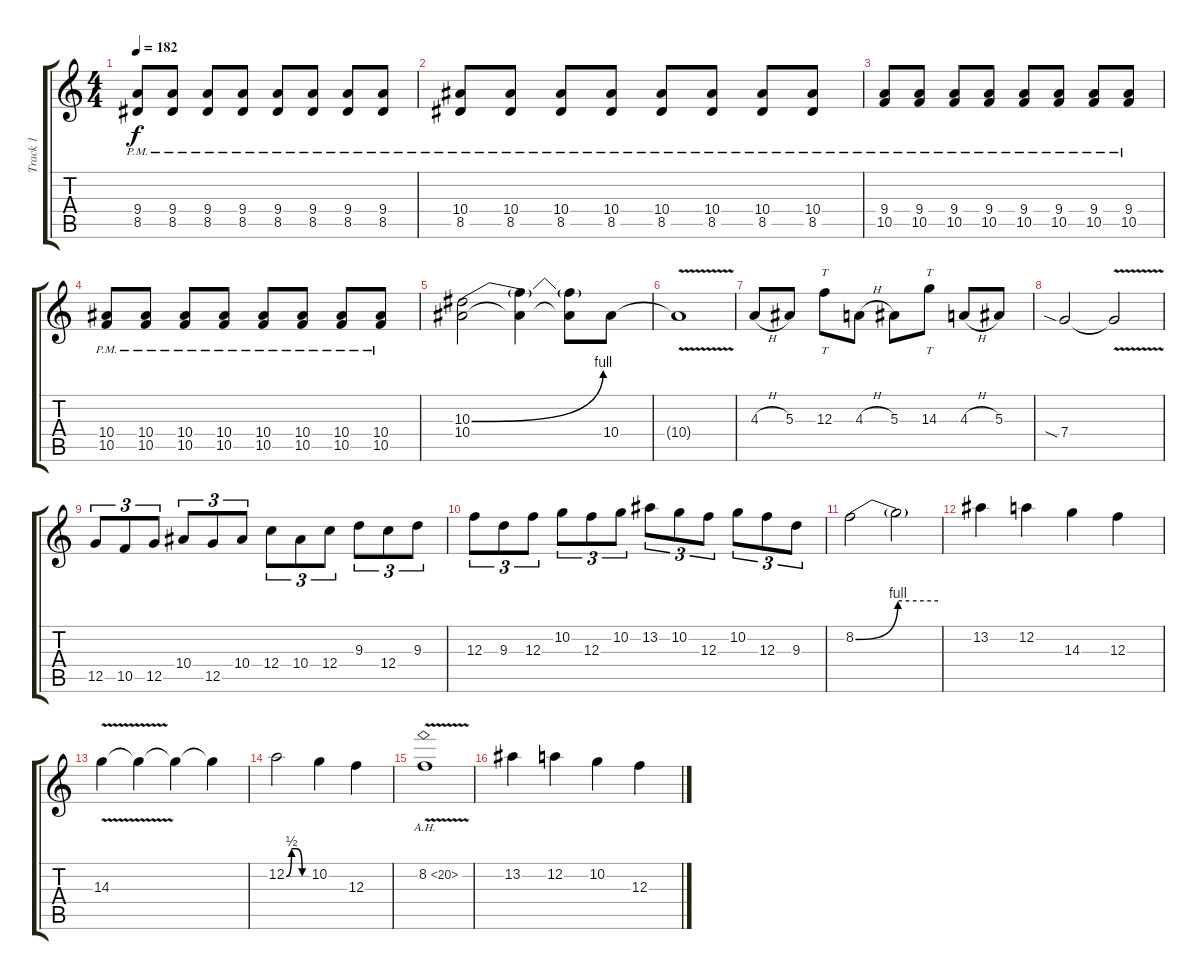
\track ("Track 1" "Track 1") {instrument distortionguitar}
\staff {score tabs}
\tuning (D4 A3 F3 C3 G2 D2) {hide}
\ts (4 4)
\tempo 182
\clef g2
\ks c
(9.4{pm} 8.5{pm}).8{dy f} (9.4{pm} 8.5{pm}).8 (9.4{pm} 8.5{pm}).8 (9.4{pm} 8.5{pm}).8 (9.4{pm} 8.5{pm}).8 (9.4{pm} 8.5{pm}).8 (9.4{pm} 8.5{pm}).8 (9.4{pm} 8.5{pm}).8 |
(10.4{pm} 8.5{pm}).8 (10.4{pm} 8.5{pm}).8 (10.4{pm} 8.5{pm}).8 (10.4{pm} 8.5{pm}).8 (10.4{pm} 8.5{pm}).8 (10.4{pm} 8.5{pm}).8 (10.4{pm} 8.5{pm}).8 (10.4{pm} 8.5{pm}).8 |
(9.4{pm} 10.5{pm}).8 (9.4{pm} 10.5{pm}).8 (9.4{pm} 10.5{pm}).8 (9.4{pm} 10.5{pm}).8 (9.4{pm} 10.5{pm}).8 (9.4{pm} 10.5{pm}).8 (9.4{pm} 10.5{pm}).8 (9.4{pm} 10.5{pm}).8 |
(10.4{pm} 10.5{pm}).8 (10.4{pm} 10.5{pm}).8 (10.4{pm} 10.5{pm}).8 (10.4{pm} 10.5{pm}).8 (10.4{pm} 10.5{pm}).8 (10.4{pm} 10.5{pm}).8 (10.4{pm} 10.5{pm}).8 (10.4{pm} 10.5{pm}).8 |
(10.3{be (bend 0 0 60 4)} 10.4).2{volume 15 instrument distortionguitar} (10.3{t} 10.4{t}).4 (10.3{t} 10.4{t}).8 10.4.8 |
10.4{v t}.1 |
4.3{h}.8 5.3.8 12.3.8{tt} 4.3{h}.8 5.3.8 14.3.8{tt} 4.3{h}.8 5.3.8 |
7.4{sia}.2 7.4{v t}.2 |
12.5.8{tu (3 2)} 10.5.8{tu (3 2)} 12.5.8{tu (3 2)} 10.4.8{tu (3 2)} 12.5.8{tu (3 2)} 10.4.8{tu (3 2)} 12.4.8{tu (3 2)} 10.4.8{tu (3 2)} 12.4.8{tu (3 2)} 9.3.8{tu (3 2)} 12.4.8{tu (3 2)} 9.3.8{tu (3 2)} |
12.3.8{tu (3 2)} 9.3.8{tu (3 2)} 12.3.8{tu (3 2)} 10.2.8{tu (3 2)} 12.3.8{tu (3 2)} 10.2.8{tu (3 2)} 13.2.8{tu (3 2)} 10.2.8{tu (3 2)} 12.3.8{tu (3 2)} 10.2.8{tu (3 2)} 12.3.8{tu (3 2)} 9.3.8{tu (3 2)} |
8.2{be (bend 0 0 60 4)}.2 8.2{be (hold 0 4 60 4) t}.2 |
13.2.4 12.2.4 14.3.4 12.3.4 |
14.3{v}.4 14.3{t}.4 14.3{t}.4 14.3{t}.4 |
12.2{be (custom 0 0 15 2 30 2 45 0 60 0)}.2 10.2.4 12.3.4 |
8.2{ah 12 v}.1 |
13.2.4 12.2.4 10.2.4 12.3.4
